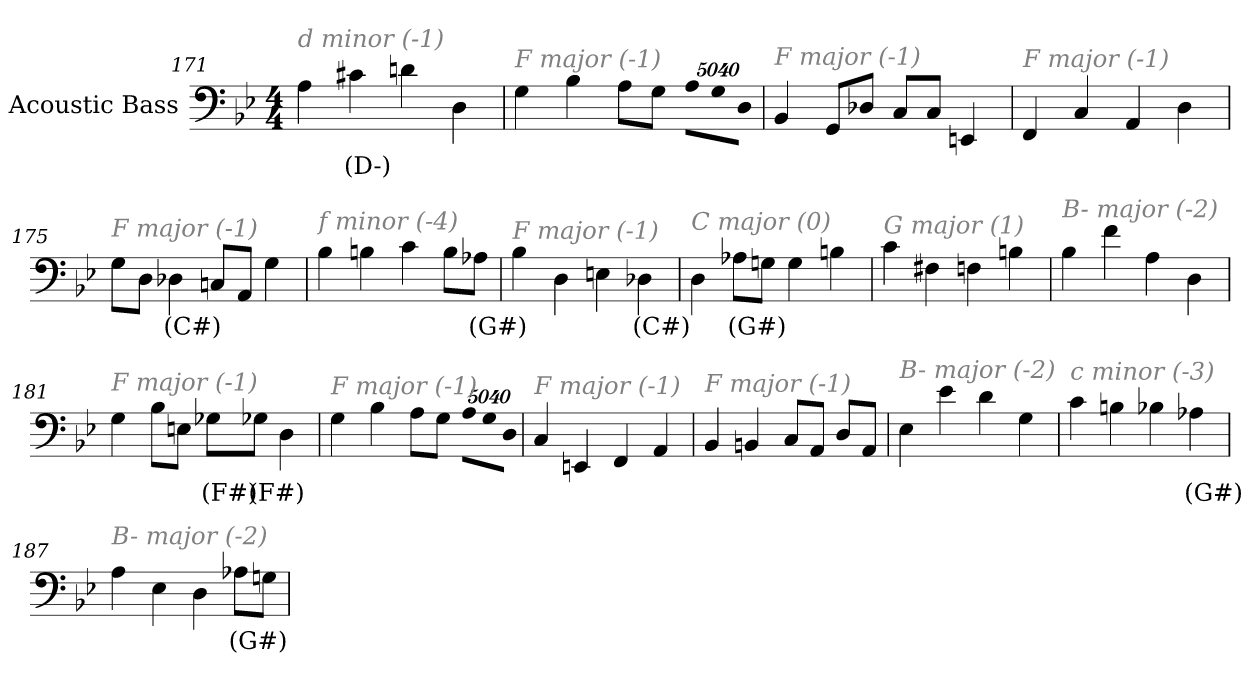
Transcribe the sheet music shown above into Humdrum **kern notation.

**kern	**text
*part1	*part1
*staff1	*staff1
*I"Acoustic Bass	*
*clefF4	*
*ITrd7c12	*
*k[b-e-]	*
*B-:	*
*M4/4	*
=171	=171
!LO:TX:i:color=#808080:t=d minor (-1)	!
4AA	.
4C#Xi	(D-)
4Dn	.
4DD	.
=172	=172
!LO:TX:i:color=#808080:t=F major (-1)	!
4GG	.
4BB-	.
8AAL	.
8GGJ	.
!LO:N:vis=8	!
40320%3347AAL	.
!LO:N:vis=8	!
40320%3347GG	.
!LO:N:vis=8	!
40320%3347DDJ	.
=173	=173
!LO:TX:i:color=#808080:t=F major (-1)	!
4BBB-	.
8GGGL	.
8DD-XJ	.
8CCL	.
8CCJ	.
4EEEn	.
=174	=174
!LO:TX:i:color=#808080:t=F major (-1)	!
4FFF	.
4CC	.
4AAA	.
4DD	.
=175	=175
!LO:TX:i:color=#808080:t=F major (-1)	!
8GGL	.
8DDJ	.
4DD-Xi	(C#)
8CCnL	.
8AAAJ	.
4GG	.
=176	=176
!LO:TX:i:color=#808080:t=f minor (-4)	!
4BB-	.
4BBn	.
4C	.
8BBL	.
8AA-XiJ	(G#)
=177	=177
!LO:TX:i:color=#808080:t=F major (-1)	!
4BB-	.
4DD	.
4EEn	.
4DD-Xi	(C#)
=178	=178
!LO:TX:i:color=#808080:t=C major (0)	!
4DD	.
8AA-XiL	(G#)
8GGnJ	.
4GG	.
4BBn	.
=179	=179
!LO:TX:i:color=#808080:t=G major (1)	!
4C	.
4FF#X	.
4FFn	.
4BBn	.
=180	=180
!LO:TX:i:color=#808080:t=B- major (-2)	!
4BB-	.
4F	.
4AA	.
4DD	.
=181	=181
!LO:TX:i:color=#808080:t=F major (-1)	!
4GG	.
8BB-L	.
8EEnJ	.
8GG-XiL	(F#)
8GG-XiJ	(F#)
4DD	.
=182	=182
!LO:TX:i:color=#808080:t=F major (-1)	!
4GG	.
4BB-	.
8AAL	.
8GGJ	.
!LO:N:vis=8	!
40320%3347AAL	.
!LO:N:vis=8	!
40320%3347GG	.
!LO:N:vis=8	!
40320%3347DDJ	.
=183	=183
!LO:TX:i:color=#808080:t=F major (-1)	!
4CC	.
4EEEn	.
4FFF	.
4AAA	.
=184	=184
!LO:TX:i:color=#808080:t=F major (-1)	!
4BBB-	.
4BBBn	.
8CCL	.
8AAAJ	.
8DDL	.
8AAAJ	.
=185	=185
!LO:TX:i:color=#808080:t=B- major (-2)	!
4EE-	.
4E-	.
4D	.
4GG	.
=186	=186
!LO:TX:i:color=#808080:t=c minor (-3)	!
4C	.
4BBn	.
4BB-X	.
4AA-Xi	(G#)
=187	=187
!LO:TX:i:color=#808080:t=B- major (-2)	!
4AA	.
4EE-	.
4DD	.
8AA-XiL	(G#)
8GGnJ	.
=	=
*-	*-
